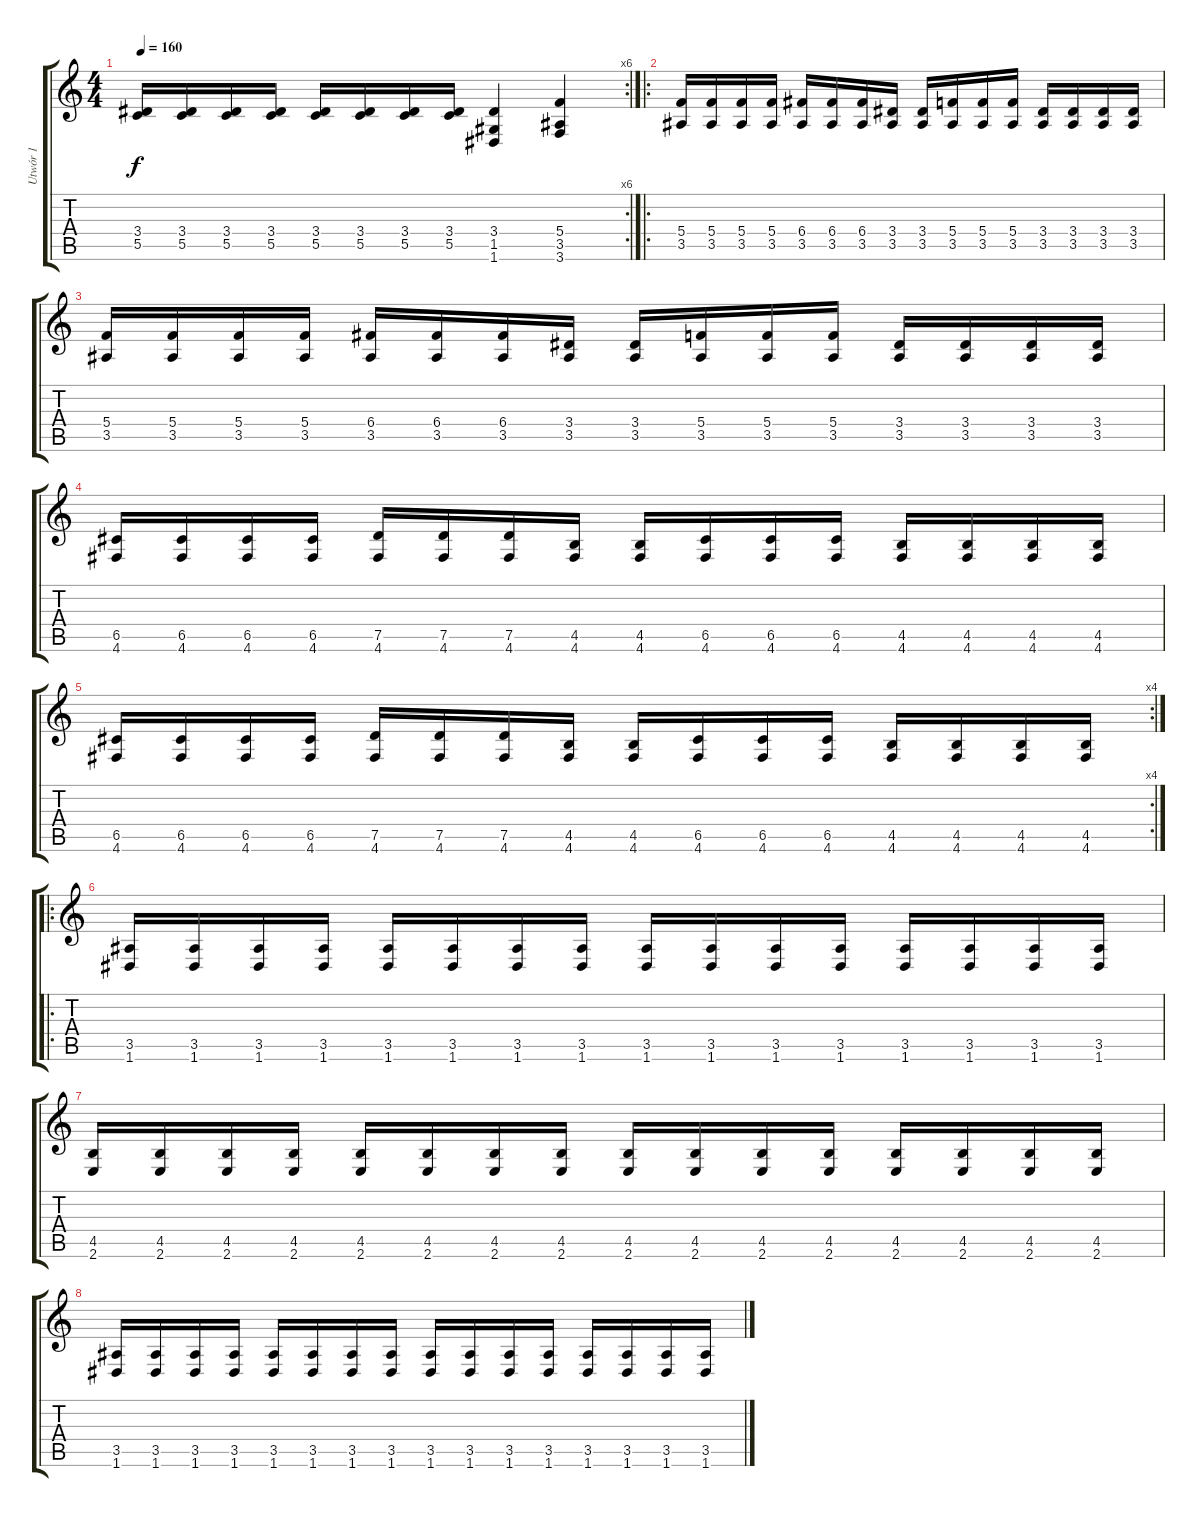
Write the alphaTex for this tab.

\track ("Utwór 1" "Utwór 1") {instrument overdrivenguitar}
\staff {score tabs}
\tuning (D4 A3 F3 C3 G2 D2) {hide}
\rc 6
\ts (4 4)
\tempo 160
\clef g2
\ks c
(3.4 5.5).16{dy f} (3.4 5.5).16 (3.4 5.5).16 (3.4 5.5).16 (3.4 5.5).16 (3.4 5.5).16 (3.4 5.5).16 (3.4 5.5).16 (3.4 1.5 1.6).4 (5.4 3.5 3.6).4 |
\ro
(5.4 3.5).16 (5.4 3.5).16 (5.4 3.5).16 (5.4 3.5).16 (6.4 3.5).16 (6.4 3.5).16 (6.4 3.5).16 (3.4 3.5).16 (3.4 3.5).16 (5.4 3.5).16 (5.4 3.5).16 (5.4 3.5).16 (3.4 3.5).16 (3.4 3.5).16 (3.4 3.5).16 (3.4 3.5).16 |
(5.4 3.5).16 (5.4 3.5).16 (5.4 3.5).16 (5.4 3.5).16 (6.4 3.5).16 (6.4 3.5).16 (6.4 3.5).16 (3.4 3.5).16 (3.4 3.5).16 (5.4 3.5).16 (5.4 3.5).16 (5.4 3.5).16 (3.4 3.5).16 (3.4 3.5).16 (3.4 3.5).16 (3.4 3.5).16 |
(6.5 4.6).16 (6.5 4.6).16 (6.5 4.6).16 (6.5 4.6).16 (7.5 4.6).16 (7.5 4.6).16 (7.5 4.6).16 (4.5 4.6).16 (4.5 4.6).16 (6.5 4.6).16 (6.5 4.6).16 (6.5 4.6).16 (4.5 4.6).16 (4.5 4.6).16 (4.5 4.6).16 (4.5 4.6).16 |
\rc 4
(6.5 4.6).16 (6.5 4.6).16 (6.5 4.6).16 (6.5 4.6).16 (7.5 4.6).16 (7.5 4.6).16 (7.5 4.6).16 (4.5 4.6).16 (4.5 4.6).16 (6.5 4.6).16 (6.5 4.6).16 (6.5 4.6).16 (4.5 4.6).16 (4.5 4.6).16 (4.5 4.6).16 (4.5 4.6).16 |
\ro
(3.5 1.6).16 (3.5 1.6).16 (3.5 1.6).16 (3.5 1.6).16 (3.5 1.6).16 (3.5 1.6).16 (3.5 1.6).16 (3.5 1.6).16 (3.5 1.6).16 (3.5 1.6).16 (3.5 1.6).16 (3.5 1.6).16 (3.5 1.6).16 (3.5 1.6).16 (3.5 1.6).16 (3.5 1.6).16 |
(4.5 2.6).16 (4.5 2.6).16 (4.5 2.6).16 (4.5 2.6).16 (4.5 2.6).16 (4.5 2.6).16 (4.5 2.6).16 (4.5 2.6).16 (4.5 2.6).16 (4.5 2.6).16 (4.5 2.6).16 (4.5 2.6).16 (4.5 2.6).16 (4.5 2.6).16 (4.5 2.6).16 (4.5 2.6).16 |
(3.5 1.6).16 (3.5 1.6).16 (3.5 1.6).16 (3.5 1.6).16 (3.5 1.6).16 (3.5 1.6).16 (3.5 1.6).16 (3.5 1.6).16 (3.5 1.6).16 (3.5 1.6).16 (3.5 1.6).16 (3.5 1.6).16 (3.5 1.6).16 (3.5 1.6).16 (3.5 1.6).16 (3.5 1.6).16
